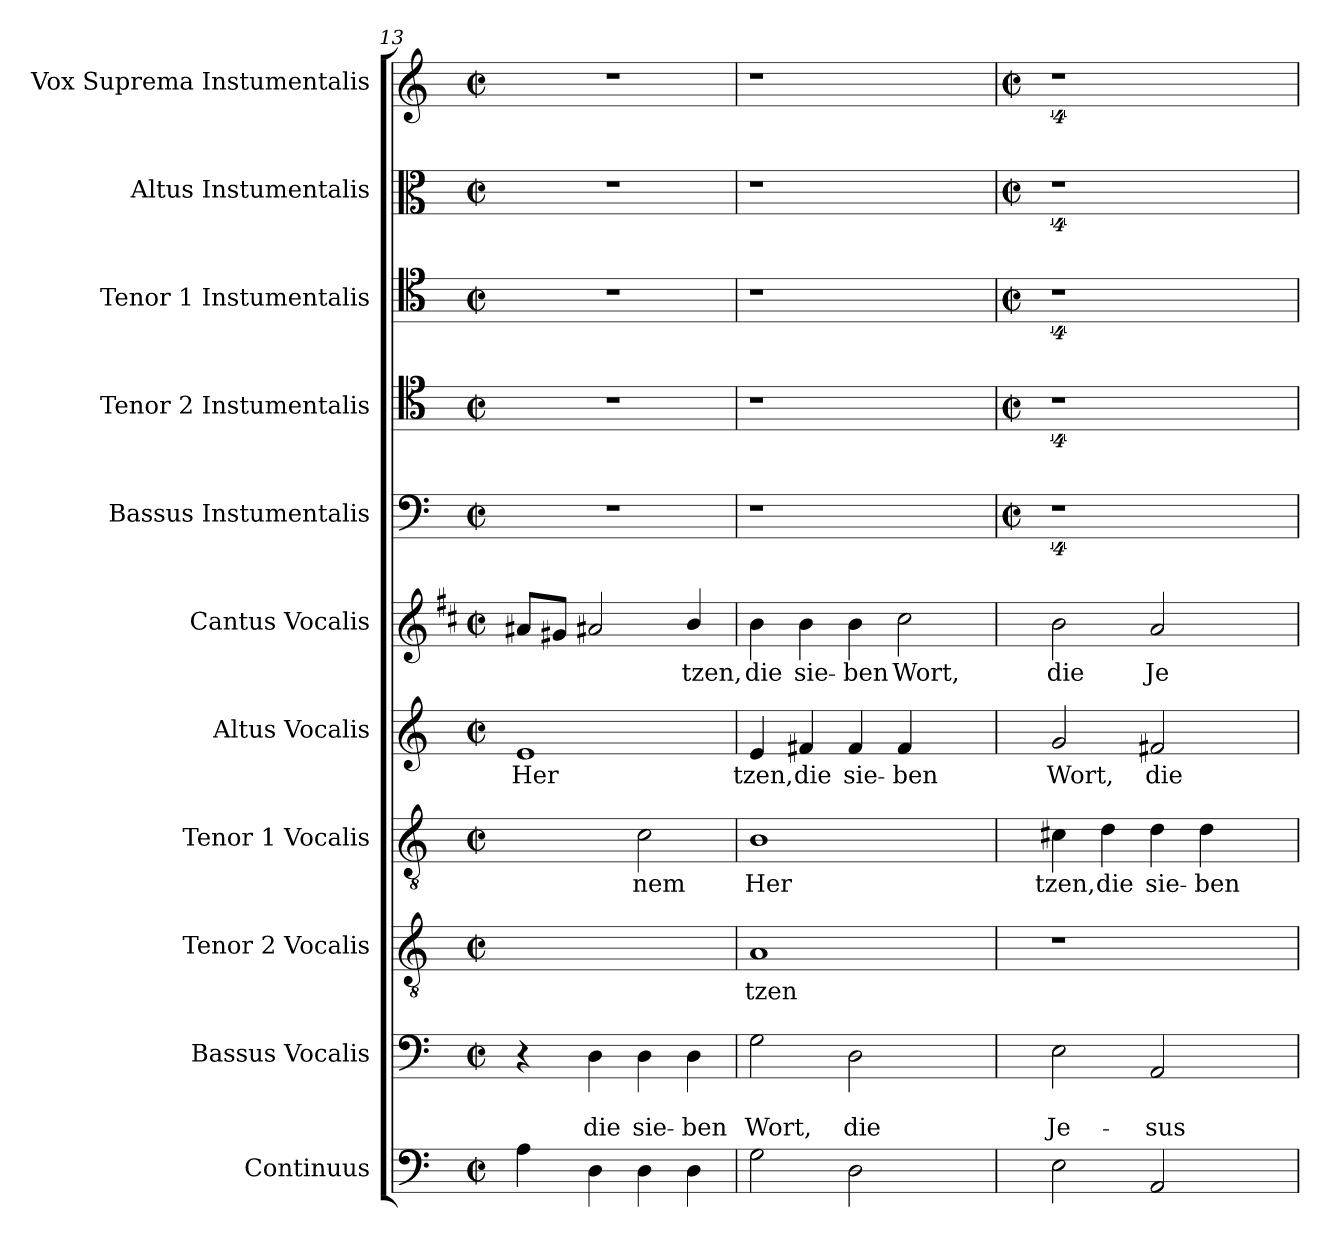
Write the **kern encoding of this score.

**kern	**kern	**text	**text	**kern	**text	**kern	**text	**kern	**text	**kern	**text	**kern	**kern	**kern	**kern	**kern
*part11	*part10	*part10	*part10	*part9	*part9	*part8	*part8	*part7	*part7	*part6	*part6	*part5	*part4	*part3	*part2	*part1
*staff11	*staff10	*staff10	*staff10	*staff9	*staff9	*staff8	*staff8	*staff7	*staff7	*staff6	*staff6	*staff5	*staff4	*staff3	*staff2	*staff1
*I"Continuus	*I"Bassus Vocalis	*	*	*I"Tenor 2 Vocalis	*	*I"Tenor 1 Vocalis	*	*I"Altus Vocalis	*	*I"Cantus Vocalis	*	*I"Bassus Instumentalis	*I"Tenor 2 Instumentalis	*I"Tenor 1 Instumentalis	*I"Altus Instumentalis	*I"Vox Suprema Instumentalis
*	*I'B	*	*	*I'T2	*	*I'T1	*	*I'A	*	*I'C	*	*I'B. I.	*I'T2. I.	*I'T1. I.	*I'A. I.	*I'VS
!!LO:LB:g=z
*clefF4	*clefF4	*	*	*clefGv2	*	*clefGv2	*	*clefG2	*	*clefG2	*	*clefF4	*clefC4	*clefC4	*clefC3	*clefG2
*	*	*	*	*	*	*	*	*	*	*ITrd1c2	*	*ITrd7c12	*	*	*	*
*k[]	*k[]	*	*	*k[]	*	*k[]	*	*k[]	*	*k[]	*	*k[]	*k[]	*k[]	*k[]	*k[]
*C:	*C:	*	*	*C:	*	*C:	*	*C:	*	*C:	*	*C:	*C:	*C:	*C:	*C:
*M2/2	*M2/2	*	*	*M2/2	*	*M2/2	*	*M2/2	*	*M2/2	*	*M2/2	*M2/2	*M2/2	*M2/2	*M2/2
*met(c|)	*met(c|)	*	*	*met(c|)	*	*met(c|)	*	*met(c|)	*	*met(c|)	*	*met(c|)	*met(c|)	*met(c|)	*met(c|)	*met(c|)
=13	=13	=13	=13	=13	=13	=13	=13	=13	=13	=13	=13	=13	=13	=13	=13	=13
!	!	!	!	!	!	!	!	!	!LO:LY:b	!	!	!	!	!	!	!
*	*	*	*	*	*	*	*	*	*	*^	*	*	*	*	*	*
4A	4r	.	.	1Eyy]	.	2dyy]	.	1e	Her	8g#XL	1ryy	.	1r	1r	1r	1r	1r
.	.	.	.	.	.	.	.	.	.	8f#XJ	.	.	.	.	.	.	.
!	!	!	!LO:LY:b	!	!	!	!	!	!	!	!	!	!	!	!	!	!
4D	4D	.	die	.	.	.	.	.	.	2g#X	.	.	.	.	.	.	.
!	!	!	!LO:LY:b	!	!	!	!LO:LY:b	!	!	!	!	!	!	!	!	!	!
4D	4D	.	sie-	.	.	2c	nem	.	.	.	.	.	.	.	.	.	.
!	!	!	!LO:LY:b	!	!	!	!	!	!	!	!	!LO:LY:b	!	!	!	!	!
4D	4D	.	-ben	.	.	.	.	.	.	4a	.	tzen,	.	.	.	.	.
=13	=13	=13	=13	=13	=13	=13	=13	=13	=13	=13	=13	=13	=13	=13	=13	=13	=13
!	!	!	!LO:LY:b	!	!LO:LY:b	!	!LO:LY:b	!	!LO:LY:b	!	!	!LO:LY:b	!	!	!	!	!
2G	2G	.	Wort,	1A	tzen	1B	Her	4e	tzen,	4a	1ryy	die	1r	1r	1r	1r	1r
!	!	!	!	!	!	!	!	!	!LO:LY:b	!	!	!LO:LY:b	!	!	!	!	!
.	.	.	.	.	.	.	.	4f#X	die	4a	.	sie-	.	.	.	.	.
!	!	!	!LO:LY:b	!	!	!	!	!	!LO:LY:b	!	!	!LO:LY:b	!	!	!	!	!
2D	2D	.	die	.	.	.	.	4f#	sie-	4a	.	-ben	.	.	.	.	.
!	!	!	!	!	!	!	!	!	!LO:LY:b	!	!	!LO:LY:b	!	!	!	!	!
.	.	.	.	.	.	.	.	4f#	-ben	2b	.	Wort,	.	.	.	.	.
4ryy	4ryy	.	.	4ryy	.	4ryy	.	4ryy	.	.	4ryy	.	4ryy	4ryy	4ryy	4ryy	4ryy
!!LO:LB:g=z
=14	=14	=14	=14	=14	=14	=14	=14	=14	=14	=14	=14	=14	=14	=14	=14	=14	=14
*	*	*	*	*	*	*	*	*	*	*	*	*	*M2/2	*M2/2	*M2/2	*M2/2	*M2/2
*	*	*	*	*	*	*	*	*	*	*	*	*	*met(c|)	*met(c|)	*met(c|)	*met(c|)	*met(c|)
!	!	!	!LO:LY:b	!	!	!	!LO:LY:b	!	!LO:LY:b	!	!	!LO:LY:b	!	!	!	!	!
2E	2E	.	Je-	1r	.	4c#X	tzen,	2g	Wort,	2a	4ryy	die	4%5r	4%5r	4%5r	4%5r	4%5r
!	!	!	!	!	!	!	!LO:LY:b	!	!	!	!	!	!	!	!	!	!
.	.	.	.	.	.	4d	die	.	.	.	1ryy	.	.	.	.	.	.
!	!	!	!LO:LY:b	!	!	!	!LO:LY:b	!	!LO:LY:b	!	!	!LO:LY:b	!	!	!	!	!
2AA	2AA	.	-sus	.	.	4d	sie-	2f#X	die	2g	.	Je-	.	.	.	.	.
!	!	!	!	!	!	!	!LO:LY:b	!	!	!	!	!	!	!	!	!	!
.	.	.	.	.	.	4d	-ben	.	.	.	.	.	.	.	.	.	.
4ryy	4ryy	.	.	4ryy	.	4ryy	.	4ryy	.	4ryy	.	.	.	.	.	.	.
*	*	*	*	*	*	*	*	*	*	*v	*v	*	*	*	*	*	*
=	=	=	=	=	=	=	=	=	=	=	=	=	=	=	=	=
*-	*-	*-	*-	*-	*-	*-	*-	*-	*-	*-	*-	*-	*-	*-	*-	*-
